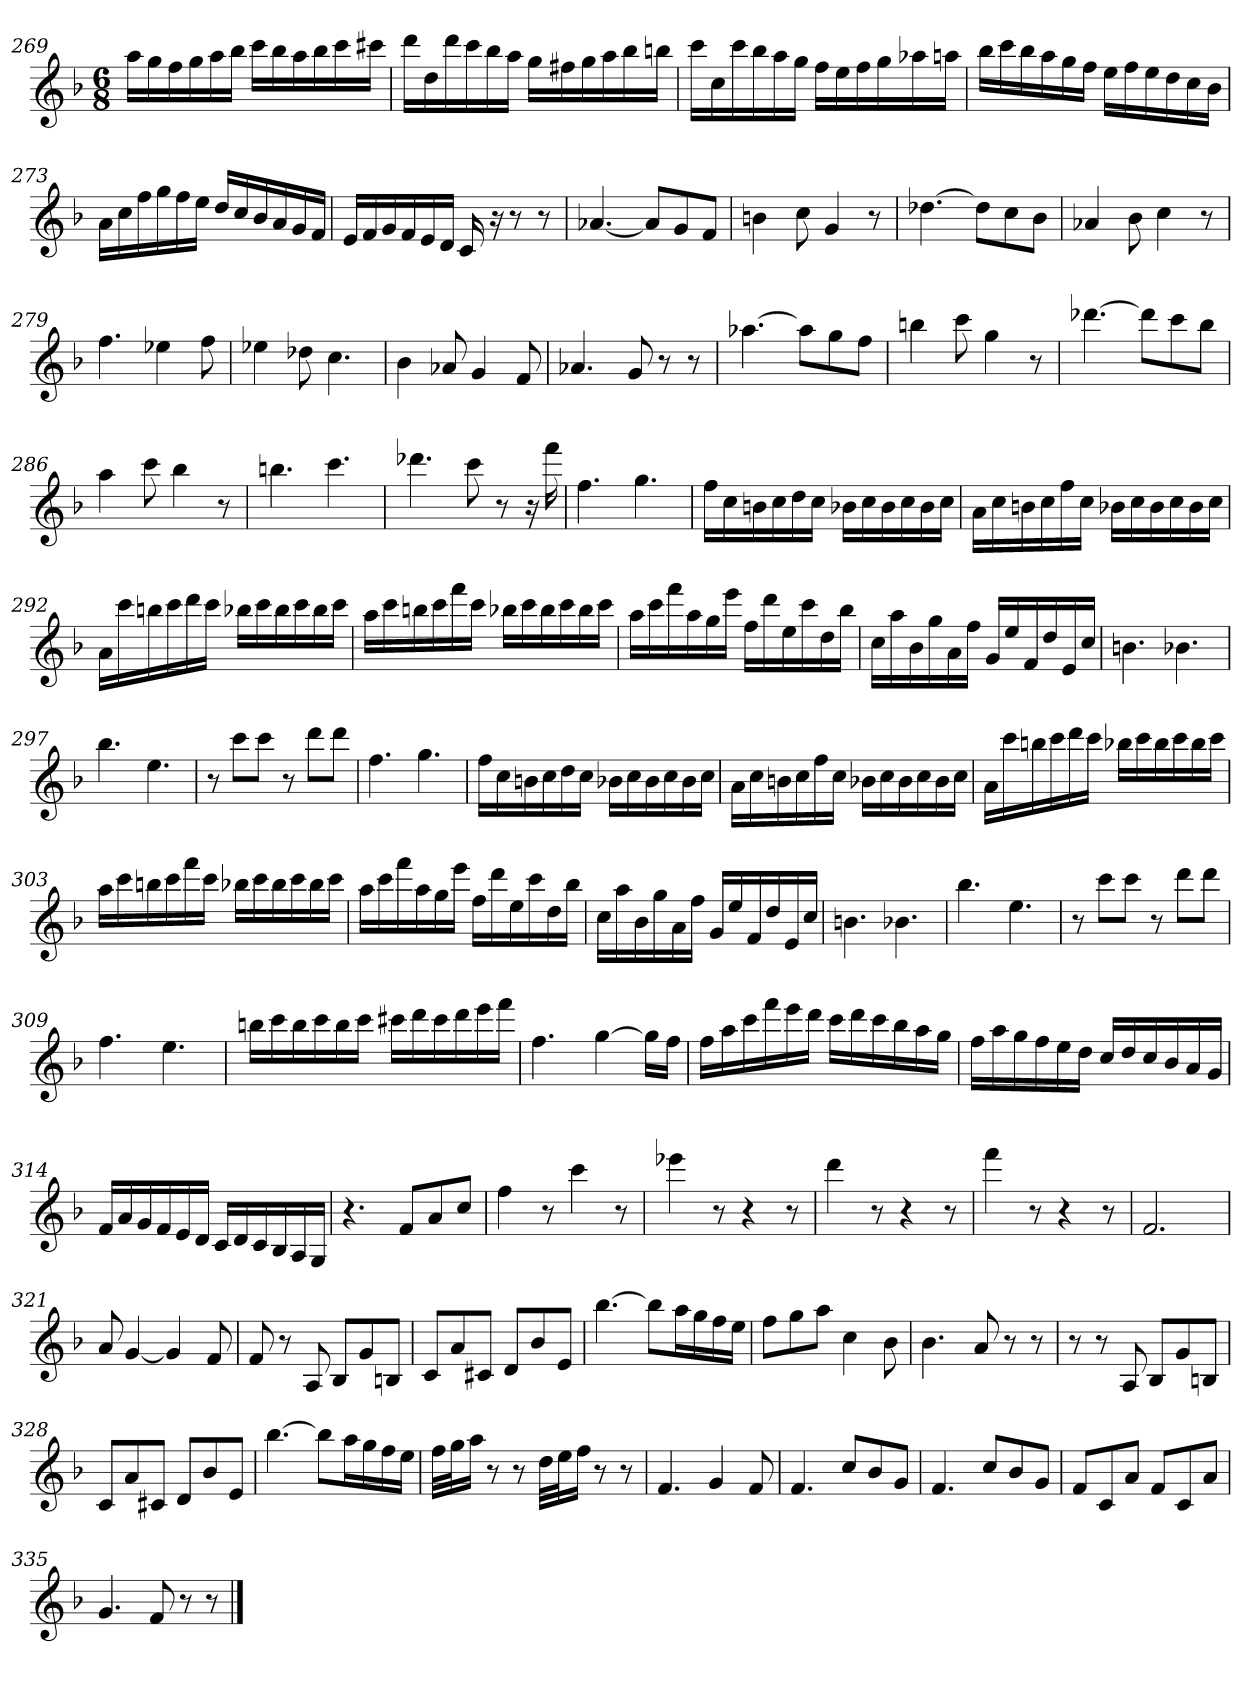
**kern
*part1
*staff1
*clefG2
*k[b-]
*F:
*M6/8
=269
16aa\LL
16gg\
16ff\
16gg\
16aa\
16bb-\JJ
16ccc\LL
16bb-\
16aa\
16bb-\
16ccc\
16ccc#X\JJ
=270
16ddd\LL
16dd\
16ddd\
16ccc\
16bb-\
16aa\JJ
16gg\LL
16ff#X\
16gg\
16aa\
16bb-\
16bbn\JJ
=271
16ccc\LL
16cc\
16ccc\
16bb-\
16aa\
16gg\JJ
16ff\LL
16ee\
16ff\
16gg\
16aa-X\
16aan\JJ
=272
16bb-\LL
16ccc\
16bb-\
16aa\
16gg\
16ff\JJ
16ee\LL
16ff\
16ee\
16dd\
16cc\
16b-\JJ
=273
16a\LL
16cc\
16ff\
16gg\
16ff\
16ee\JJ
16dd/LL
16cc/
16b-/
16a/
16g/
16f/JJ
=274
16e/LL
16f/
16g/
16f/
16e/
16d/JJ
16c
16r
8r
8r
=275
[4.a-X
8a-/L]
8g/
8f/J
=276
4bn
8cc
4g
8r
=277
[4.dd-X
8dd-\L]
8cc\
8b-\J
=278
4a-X
8b-
4cc
8r
=279
4.ff
4ee-X
8ff
=280
4ee-X
8dd-X
4.cc
=281
4b-
8a-X
4g
8f
=282
4.a-X
8g
8r
8r
=283
[4.aa-X
8aa-\L]
8gg\
8ff\J
=284
4bbn
8ccc
4gg
8r
=285
[4.ddd-X
8ddd-\L]
8ccc\
8bb-\J
=286
4aa
8ccc
4bb-
8r
=287
4.bbn
4.ccc
=288
4.ddd-X
8ccc
8r
16r
16fff
=289
4.ff
4.gg
=290
16ff\LL
16cc\
16bn\
16cc\
16dd\
16cc\JJ
16b-X\LL
16cc\
16b-\
16cc\
16b-\
16cc\JJ
=291
16a\LL
16cc\
16bn\
16cc\
16ff\
16cc\JJ
16b-X\LL
16cc\
16b-\
16cc\
16b-\
16cc\JJ
=292
16a\LL
16ccc\
16bbn\
16ccc\
16ddd\
16ccc\JJ
16bb-X\LL
16ccc\
16bb-\
16ccc\
16bb-\
16ccc\JJ
=293
16aa\LL
16ccc\
16bbn\
16ccc\
16fff\
16ccc\JJ
16bb-X\LL
16ccc\
16bb-\
16ccc\
16bb-\
16ccc\JJ
=294
16aa\LL
16ccc\
16fff\
16aa\
16gg\
16eee\JJ
16ff\LL
16ddd\
16ee\
16ccc\
16dd\
16bb-\JJ
=295
16cc\LL
16aa\
16b-\
16gg\
16a\
16ff\JJ
16g/LL
16ee/
16f/
16dd/
16e/
16cc/JJ
=296
4.bn
4.b-X
=297
4.bb-
4.ee
=298
8r
8ccc\L
8ccc\J
8r
8ddd\L
8ddd\J
=299
4.ff
4.gg
=300
16ff\LL
16cc\
16bn\
16cc\
16dd\
16cc\JJ
16b-X\LL
16cc\
16b-\
16cc\
16b-\
16cc\JJ
=301
16a\LL
16cc\
16bn\
16cc\
16ff\
16cc\JJ
16b-X\LL
16cc\
16b-\
16cc\
16b-\
16cc\JJ
=302
16a\LL
16ccc\
16bbn\
16ccc\
16ddd\
16ccc\JJ
16bb-X\LL
16ccc\
16bb-\
16ccc\
16bb-\
16ccc\JJ
=303
16aa\LL
16ccc\
16bbn\
16ccc\
16fff\
16ccc\JJ
16bb-X\LL
16ccc\
16bb-\
16ccc\
16bb-\
16ccc\JJ
=304
16aa\LL
16ccc\
16fff\
16aa\
16gg\
16eee\JJ
16ff\LL
16ddd\
16ee\
16ccc\
16dd\
16bb-\JJ
=305
16cc\LL
16aa\
16b-\
16gg\
16a\
16ff\JJ
16g/LL
16ee/
16f/
16dd/
16e/
16cc/JJ
=306
4.bn
4.b-X
=307
4.bb-
4.ee
=308
8r
8ccc\L
8ccc\J
8r
8ddd\L
8ddd\J
=309
4.ff
4.ee
=310
16bbn\LL
16ccc\
16bb\
16ccc\
16bb\
16ccc\JJ
16ccc#X\LL
16ddd\
16ccc#\
16ddd\
16eee\
16fff\JJ
=311
4.ff
[4gg
16gg\LL]
16ff\JJ
=312
16ff\LL
16aa\
16ccc\
16fff\
16eee\
16ddd\JJ
16ccc\LL
16ddd\
16ccc\
16bb-\
16aa\
16gg\JJ
=313
16ff\LL
16aa\
16gg\
16ff\
16ee\
16dd\JJ
16cc/LL
16dd/
16cc/
16b-/
16a/
16g/JJ
=314
16f/LL
16a/
16g/
16f/
16e/
16d/JJ
16c/LL
16d/
16c/
16B-/
16A/
16G/JJ
=315
4.r
8f/L
8a/
8cc/J
=316
4ff
8r
4ccc
8r
=317
4eee-X
8r
4r
8r
=318
4ddd
8r
4r
8r
=319
4fff
8r
4r
8r
=320
2.f
=321
8a
[4g
4g]
8f
=322
8f
8r
8A
8B-/L
8g/
8Bn/J
=323
8c/L
8a/
8c#X/J
8d/L
8b-/
8e/J
=324
[4.bb-
8bb-\L]
16aa\L
16gg\
16ff\
16ee\JJ
=325
8ff\L
8gg\
8aa\J
4cc
8b-
=326
4.b-
8a
8r
8r
=327
8r
8r
8A
8B-/L
8g/
8Bn/J
=328
8c/L
8a/
8c#X/J
8d/L
8b-/
8e/J
=329
[4.bb-
8bb-\L]
16aa\L
16gg\
16ff\
16ee\JJ
=330
32ff\LLL
32gg\J
16aa\JJ
8r
8r
32dd\LLL
32ee\J
16ff\JJ
8r
8r
=331
4.f
4g
8f
=332
4.f
8cc/L
8b-/
8g/J
=333
4.f
8cc/L
8b-/
8g/J
=334
8f/L
8c/
8a/J
8f/L
8c/
8a/J
=335
4.g
8f
8r
8r
==
*-
